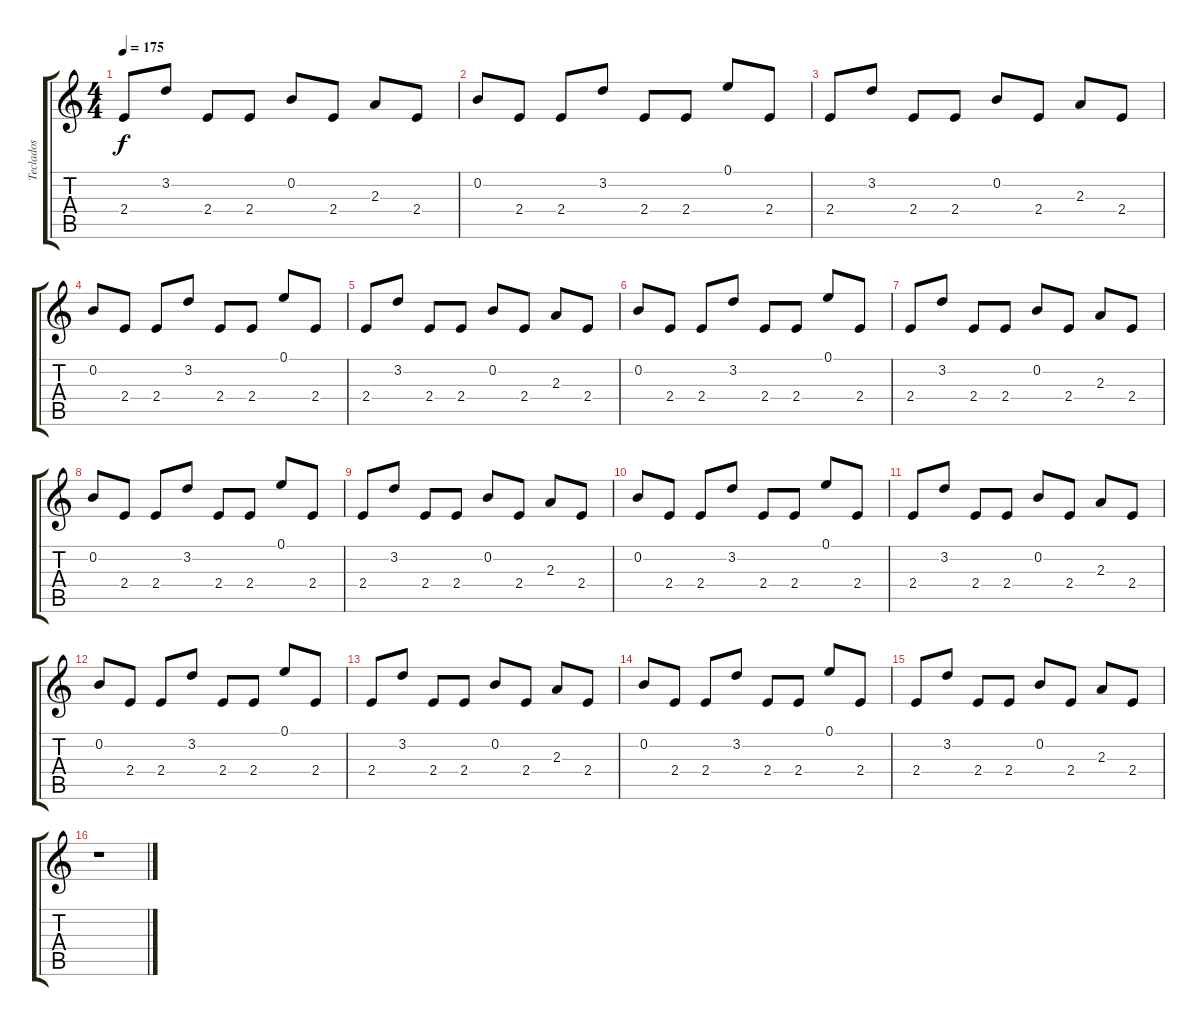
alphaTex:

\track ("Teclados" "Teclados") {instrument stringensemble2}
\staff {score tabs}
\tuning (E5 B4 G4 D4 A3 E3) {hide}
\ts (4 4)
\tempo 175
\clef g2
\ks c
2.4.8{dy f} 3.2.8 2.4.8 2.4.8 0.2.8 2.4.8 2.3.8 2.4.8 |
0.2.8 2.4.8 2.4.8 3.2.8 2.4.8 2.4.8 0.1.8 2.4.8 |
2.4.8 3.2.8 2.4.8 2.4.8 0.2.8 2.4.8 2.3.8 2.4.8 |
0.2.8 2.4.8 2.4.8 3.2.8 2.4.8 2.4.8 0.1.8 2.4.8 |
2.4.8 3.2.8 2.4.8 2.4.8 0.2.8 2.4.8 2.3.8 2.4.8 |
0.2.8 2.4.8 2.4.8 3.2.8 2.4.8 2.4.8 0.1.8 2.4.8 |
2.4.8 3.2.8 2.4.8 2.4.8 0.2.8 2.4.8 2.3.8 2.4.8 |
0.2.8 2.4.8 2.4.8 3.2.8 2.4.8 2.4.8 0.1.8 2.4.8 |
2.4.8 3.2.8 2.4.8 2.4.8 0.2.8 2.4.8 2.3.8 2.4.8 |
0.2.8 2.4.8 2.4.8 3.2.8 2.4.8 2.4.8 0.1.8 2.4.8 |
2.4.8 3.2.8 2.4.8 2.4.8 0.2.8 2.4.8 2.3.8 2.4.8 |
0.2.8 2.4.8 2.4.8 3.2.8 2.4.8 2.4.8 0.1.8 2.4.8 |
2.4.8 3.2.8 2.4.8 2.4.8 0.2.8 2.4.8 2.3.8 2.4.8 |
0.2.8 2.4.8 2.4.8 3.2.8 2.4.8 2.4.8 0.1.8 2.4.8 |
2.4.8 3.2.8 2.4.8 2.4.8 0.2.8 2.4.8 2.3.8 2.4.8 |
r.1
